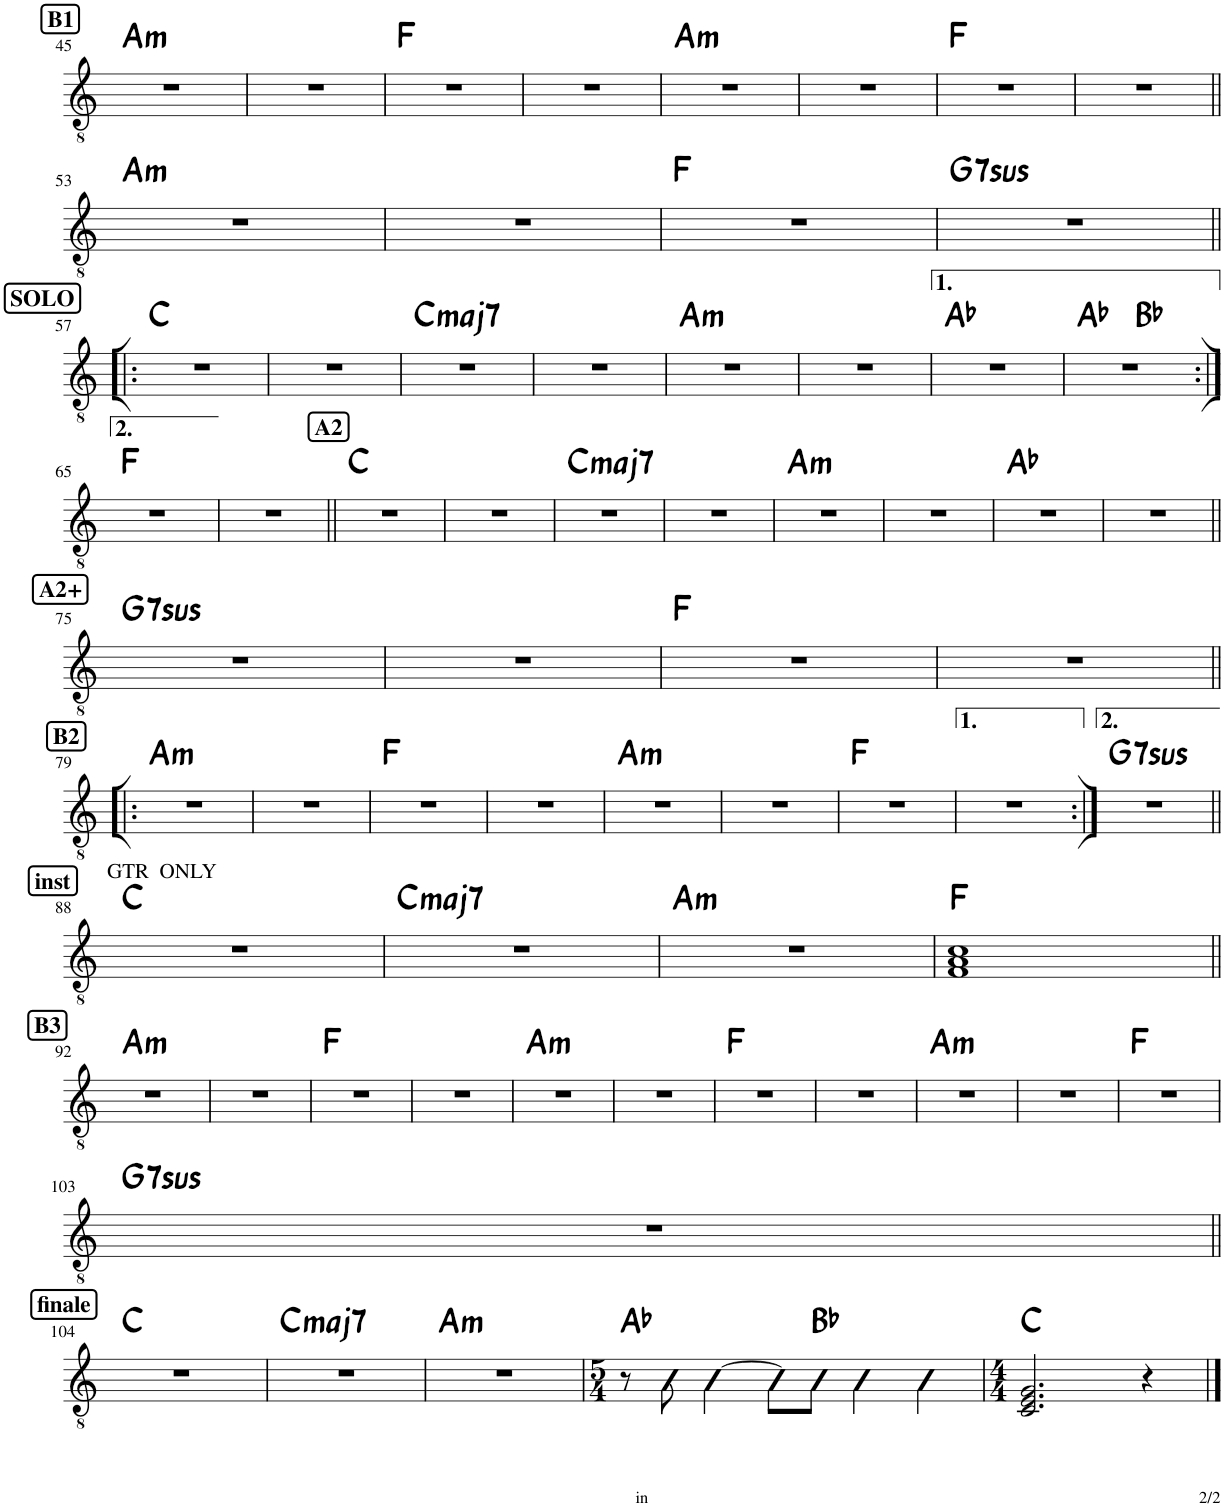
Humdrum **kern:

**kern	**harte
*part1	*part1
*staff1	*
*I"Classical Guitar	*
*I'Guit.	*
!!LO:PB:g=z
*clefGv2	*
*k[]	*
*M4/4	*
!!LO:REH:place=s1:a:B:cj:fs=11:t=B1
=45	=45
!	!LO:H:kt=m
1r	A:min
=46	=46
1r	.
=47	=47
1r	F:maj
=48	=48
1r	.
=49	=49
!	!LO:H:kt=m
1r	A:min
=50	=50
1r	.
=51	=51
1r	F:maj
=52	=52
1r	.
!!LO:LB:g=z
=53||	=53||
!	!LO:H:kt=m
1r	A:min
=54	=54
1r	.
=55	=55
1r	F:maj
=56	=56
!	!LO:H:kt=7sus
1r	G:sus4(7)
!!LO:LB:g=z
!!LO:REH:place=s1:a:B:cj:fs=11:t=SOLO
=57!|:	=57!|:
1r	C:maj
=58	=58
1r	.
=59	=59
!	!LO:H:kt=maj7
1r	C:maj7
=60	=60
1r	.
=61	=61
!	!LO:H:kt=m
1r	A:min
=62	=62
1r	.
=63	=63
1r	Ab:maj
=64	=64
*^	*
1r	2ryy	Ab:maj
.	2ryy	Bb:maj
*v	*v	*
!!LO:LB:g=z
=65:|!	=65:|!
1r	F:maj
=66	=66
1r	.
!!LO:REH:place=s1:a:B:cj:fs=11:t=A2
=67||	=67||
1r	C:maj
=68	=68
1r	.
=69	=69
!	!LO:H:kt=maj7
1r	C:maj7
=70	=70
1r	.
=71	=71
!	!LO:H:kt=m
1r	A:min
=72	=72
1r	.
=73	=73
1r	Ab:maj
=74	=74
1r	.
!!LO:LB:g=z
!!LO:REH:place=s1:a:B:cj:fs=11:t=A2+
=75||	=75||
!	!LO:H:kt=7sus
1r	G:sus4(7)
=76	=76
1r	.
=77	=77
1r	F:maj
=78	=78
1r	.
!!LO:LB:g=z
!!LO:REH:place=s1:a:B:cj:fs=11:t=B2
=79!|:	=79!|:
!	!LO:H:kt=m
1r	A:min
=80	=80
1r	.
=81	=81
1r	F:maj
=82	=82
1r	.
=83	=83
!	!LO:H:kt=m
1r	A:min
=84	=84
1r	.
=85	=85
1r	F:maj
=86	=86
1r	.
=87:|!	=87:|!
!	!LO:H:kt=7sus
1r	G:sus4(7)
!!LO:LB:g=z
!!LO:REH:place=s1:a:B:cj:fs=11:t=inst
=88||	=88||
!LO:TX:a:t=GTR  ONLY	!
1r	C:maj
=89	=89
!	!LO:H:kt=maj7
1r	C:maj7
=90	=90
!	!LO:H:kt=m
1r	A:min
=91	=91
1F 1A 1c	F:maj
!!LO:LB:g=z
!!LO:REH:place=s1:a:B:cj:fs=11:t=B3
=92||	=92||
!	!LO:H:kt=m
1r	A:min
=93	=93
1r	.
=94	=94
1r	F:maj
=95	=95
1r	.
=96	=96
!	!LO:H:kt=m
1r	A:min
=97	=97
1r	.
=98	=98
1r	F:maj
=99	=99
1r	.
=100	=100
!	!LO:H:kt=m
1r	A:min
=101	=101
1r	.
=102	=102
1r	F:maj
!!LO:LB:g=z
=103	=103
!	!LO:H:kt=7sus
1r	G:sus4(7)
!!LO:LB:g=z
!!LO:REH:place=s1:a:B:cj:fs=11:t=finale
=104||	=104||
1r	C:maj
=105	=105
!	!LO:H:kt=maj7
1r	C:maj7
=106	=106
!	!LO:H:kt=m
1r	A:min
=107	=107
*M5/4	*
8r	Ab:maj
8An\	.
[4A\	.
8A\L]	.
8Bn\J	Bb:maj
4B\	.
4B\	.
=108	=108
*M4/4	*
2.C/ 2.E/ 2.G/	C:maj
4r	.
==	==
*-	*-
